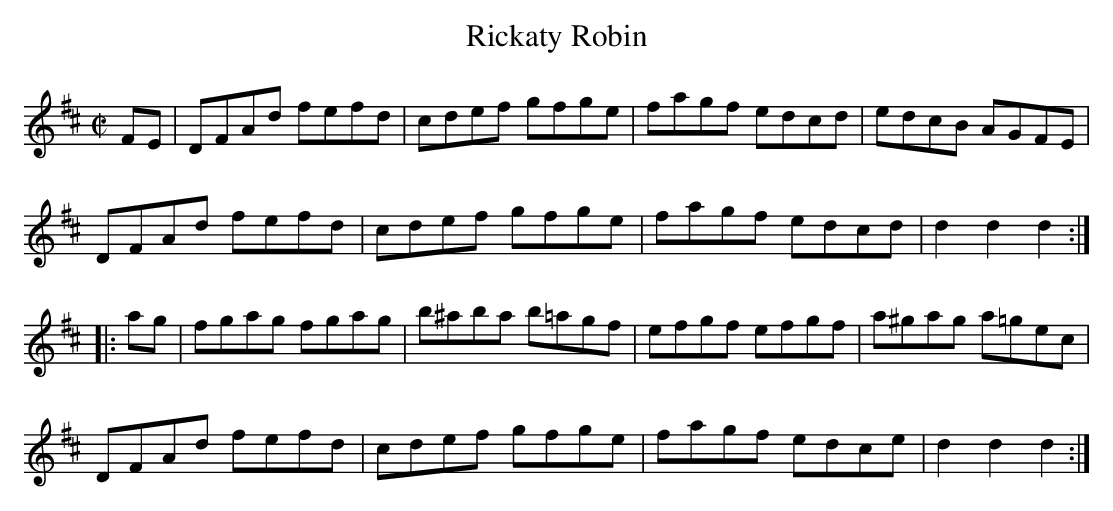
X:1
T:Rickaty Robin
M:C|
E:10
L:1/8
K:D
FE |\
DFAd fefd | cdef gfge | fagf edcd | edcB AGFE |
DFAd fefd | cdef gfge | fagf edcd | d2 d2 d2 :|
|:\
ag |\
fgag fgag | b^aba b=agf | efgf efgf | a^gag a=gec |
DFAd fefd | cdef gfge | fagf edce | d2 d2 d2 :|
